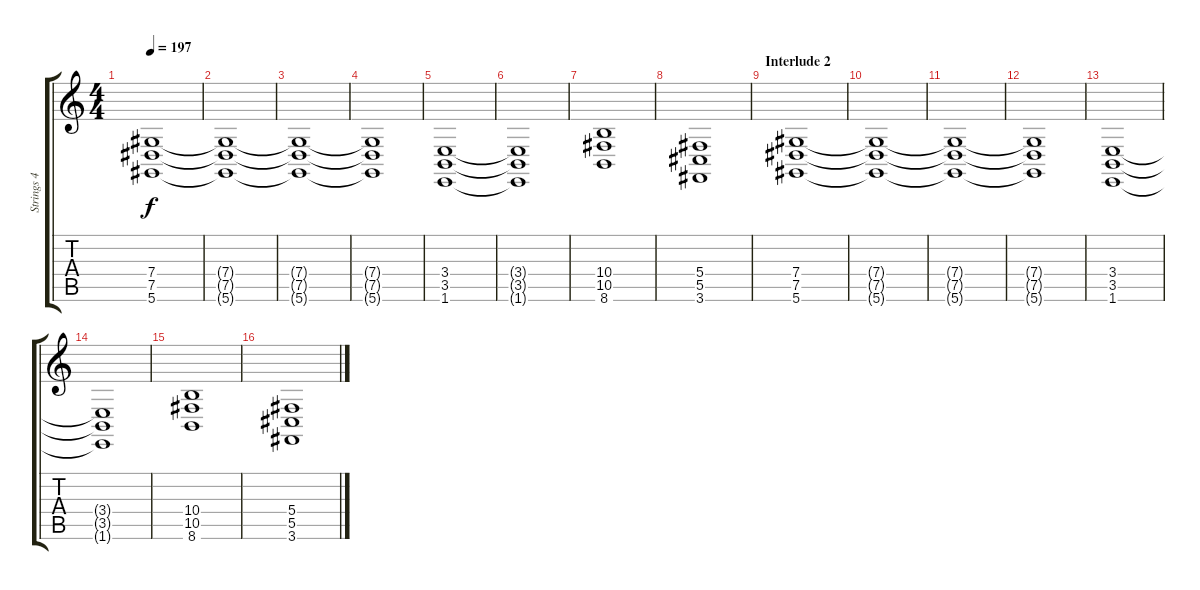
\track ("Strings 4" "Strings 4") {instrument stringensemble2}
\staff {score tabs}
\tuning (Eb4 Bb3 Gb3 Db3 Ab2 Eb2) {hide}
\ts (4 4)
\tempo 197
\clef g2
\ks c
(7.4 7.5 5.6).1{dy f} |
(7.4{t} 7.5{t} 5.6{t}).1 |
(7.4{t} 7.5{t} 5.6{t}).1 |
(7.4{t} 7.5{t} 5.6{t}).1 |
(3.4 3.5 1.6).1 |
(3.4{t} 3.5{t} 1.6{t}).1 |
(10.4 10.5 8.6).1 |
(5.4 5.5 3.6).1 |
\section ("" "Interlude 2")
(7.4 7.5 5.6).1 |
(7.4{t} 7.5{t} 5.6{t}).1 |
(7.4{t} 7.5{t} 5.6{t}).1 |
(7.4{t} 7.5{t} 5.6{t}).1 |
(3.4 3.5 1.6).1 |
(3.4{t} 3.5{t} 1.6{t}).1 |
(10.4 10.5 8.6).1 |
(5.4 5.5 3.6).1
